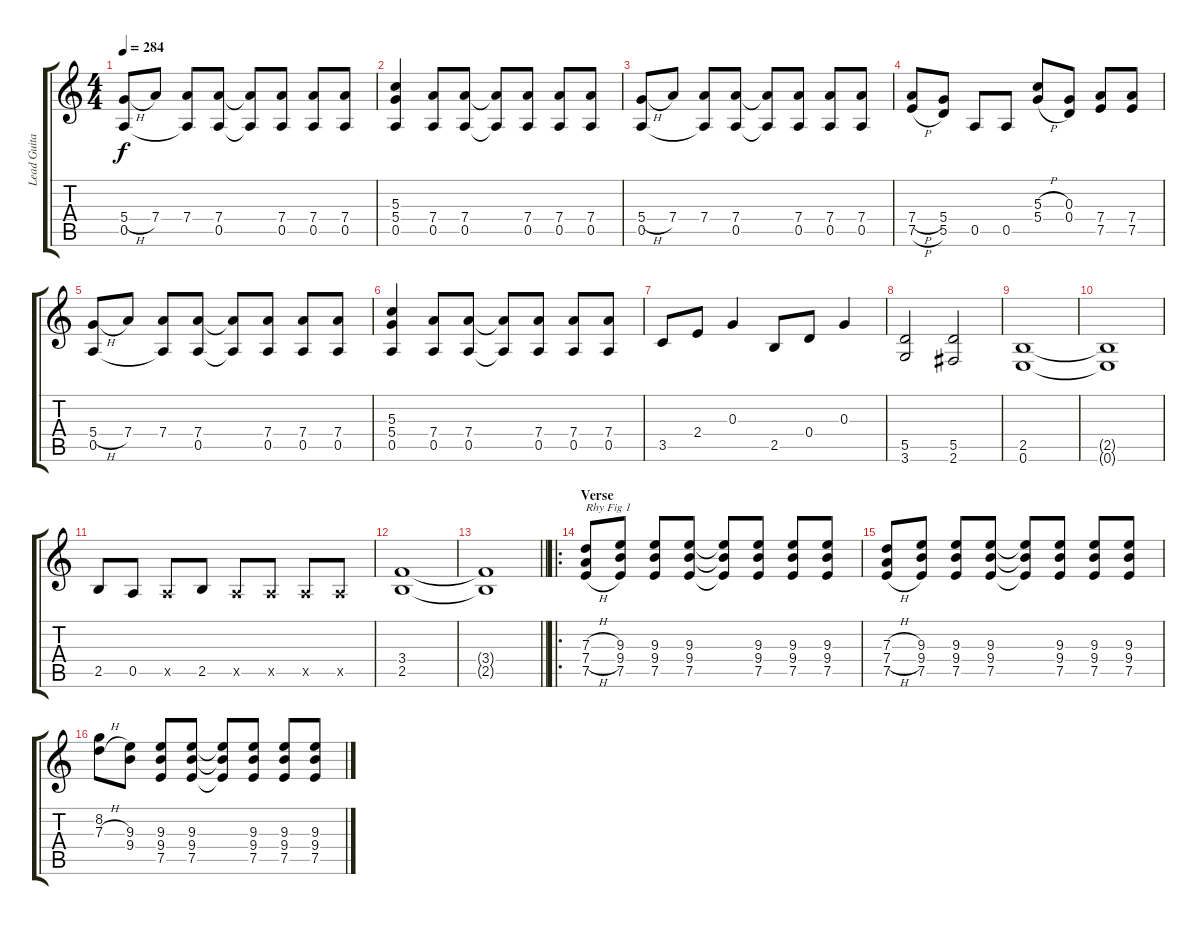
\track ("Lead Guitar 1" "Lead Guita") {instrument overdrivenguitar}
\staff {score tabs}
\tuning (E4 B3 G3 D3 A2 E2) {hide}
\ts (4 4)
\tempo 284
\clef g2
\ks c
(5.4{h} 0.5).8{dy f} 7.4.8 (7.4 0.5{t}).8 (7.4 0.5).8 (7.4{t} 0.5{t}).8 (7.4 0.5).8 (7.4 0.5).8 (7.4 0.5).8 |
(5.3 5.4 0.5).4 (7.4 0.5).8 (7.4 0.5).8 (7.4{t} 0.5{t}).8 (7.4 0.5).8 (7.4 0.5).8 (7.4 0.5).8 |
(5.4{h} 0.5).8 7.4.8 (7.4 0.5{t}).8 (7.4 0.5).8 (7.4{t} 0.5{t}).8 (7.4 0.5).8 (7.4 0.5).8 (7.4 0.5).8 |
(7.4{h} 7.5{h}).8 (5.4 5.5).8 0.5.8 0.5.8 (5.3{h} 5.4{h}).8 (0.3 0.4).8 (7.4 7.5).8 (7.4 7.5).8 |
(5.4{h} 0.5).8 7.4.8 (7.4 0.5{t}).8 (7.4 0.5).8 (7.4{t} 0.5{t}).8 (7.4 0.5).8 (7.4 0.5).8 (7.4 0.5).8 |
(5.3 5.4 0.5).4 (7.4 0.5).8 (7.4 0.5).8 (7.4{t} 0.5{t}).8 (7.4 0.5).8 (7.4 0.5).8 (7.4 0.5).8 |
3.5.8 2.4.8 0.3.4 2.5.8 0.4.8 0.3.4 |
(5.5 3.6).2 (5.5 2.6).2 |
(2.5 0.6).1 |
(2.5{t} 0.6{t}).1 |
2.5.8 0.5.8 0.5{x}.8 2.5.8 0.5{x}.8 0.5{x}.8 0.5{x}.8 0.5{x}.8 |
(3.4 2.5).1 |
\barLineRight lightlight
(3.4{t} 2.5{t}).1 |
\ro
\section ("" "Verse")
(7.3{h} 7.4{h} 7.5{h}).8{txt "Rhy Fig 1"} (9.3 9.4 7.5).8 (9.3 9.4 7.5).8 (9.3 9.4 7.5).8 (9.3{t} 9.4{t} 7.5{t}).8 (9.3 9.4 7.5).8 (9.3 9.4 7.5).8 (9.3 9.4 7.5).8 |
(7.3{h} 7.4{h} 7.5{h}).8 (9.3 9.4 7.5).8 (9.3 9.4 7.5).8 (9.3 9.4 7.5).8 (9.3{t} 9.4{t} 7.5{t}).8 (9.3 9.4 7.5).8 (9.3 9.4 7.5).8 (9.3 9.4 7.5).8 |
(8.2 7.3{h}).8 (9.3 9.4).8 (9.3 9.4 7.5).8 (9.3 9.4 7.5).8 (9.3{t} 9.4{t} 7.5{t}).8 (9.3 9.4 7.5).8 (9.3 9.4 7.5).8 (9.3 9.4 7.5).8
